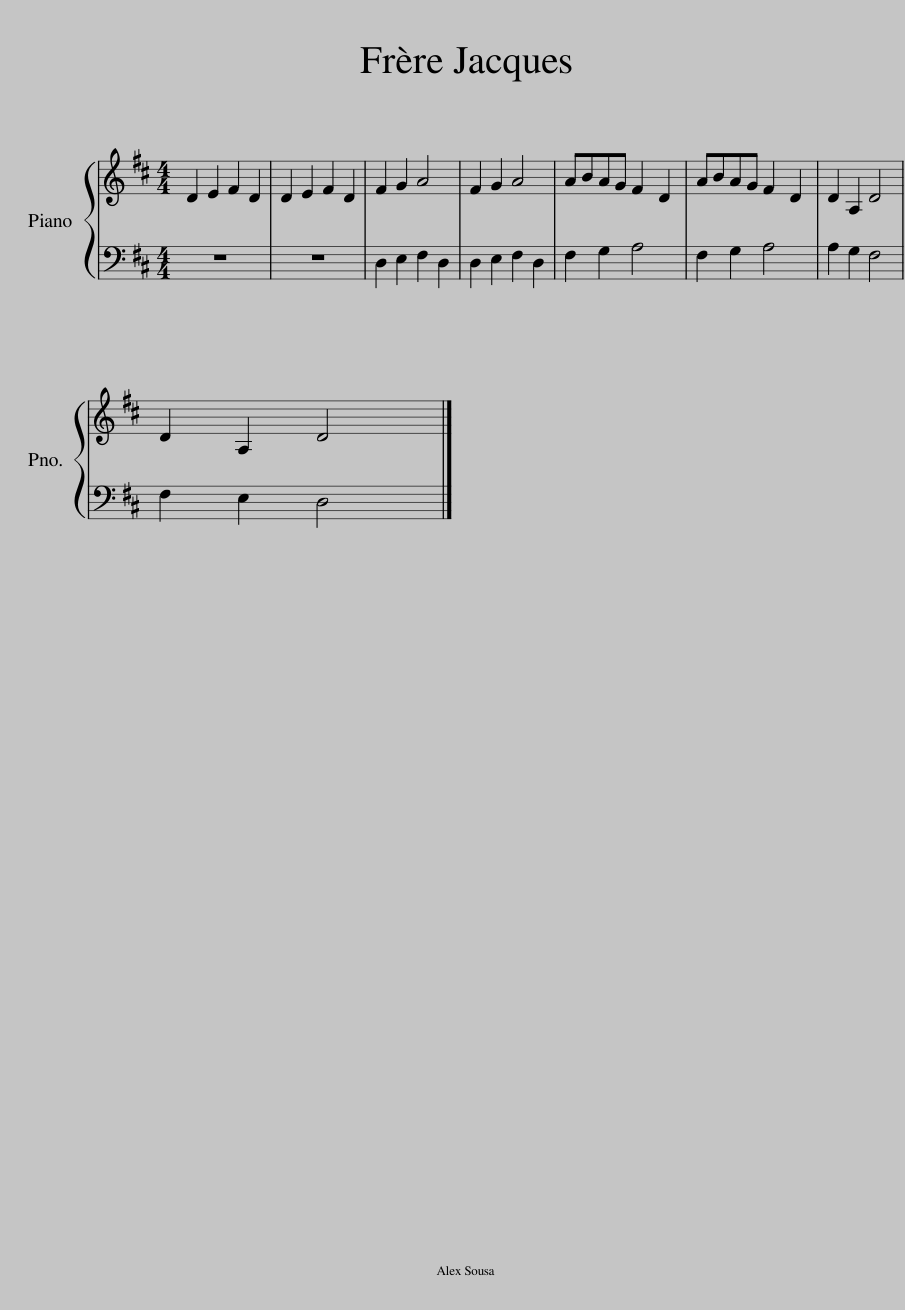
X:1
%%score { 1 | 2 }
L:1/8
M:4/4
I:linebreak $
K:D
V:1 treble
V:2 bass
V:1
 D2 E2 F2 D2 | D2 E2 F2 D2 | F2 G2 A4 | F2 G2 A4 | ABAG F2 D2 | %5
 ABAG F2 D2 | D2 A,2 D4 |$ D2 A,2 D4 |] %8
V:2
 z8 | z8 | D,2 E,2 F,2 D,2 | D,2 E,2 F,2 D,2 | F,2 G,2 A,4 | %5
 F,2 G,2 A,4 | A,2 G,2 F,4 |$ F,2 E,2 D,4 |] %8
